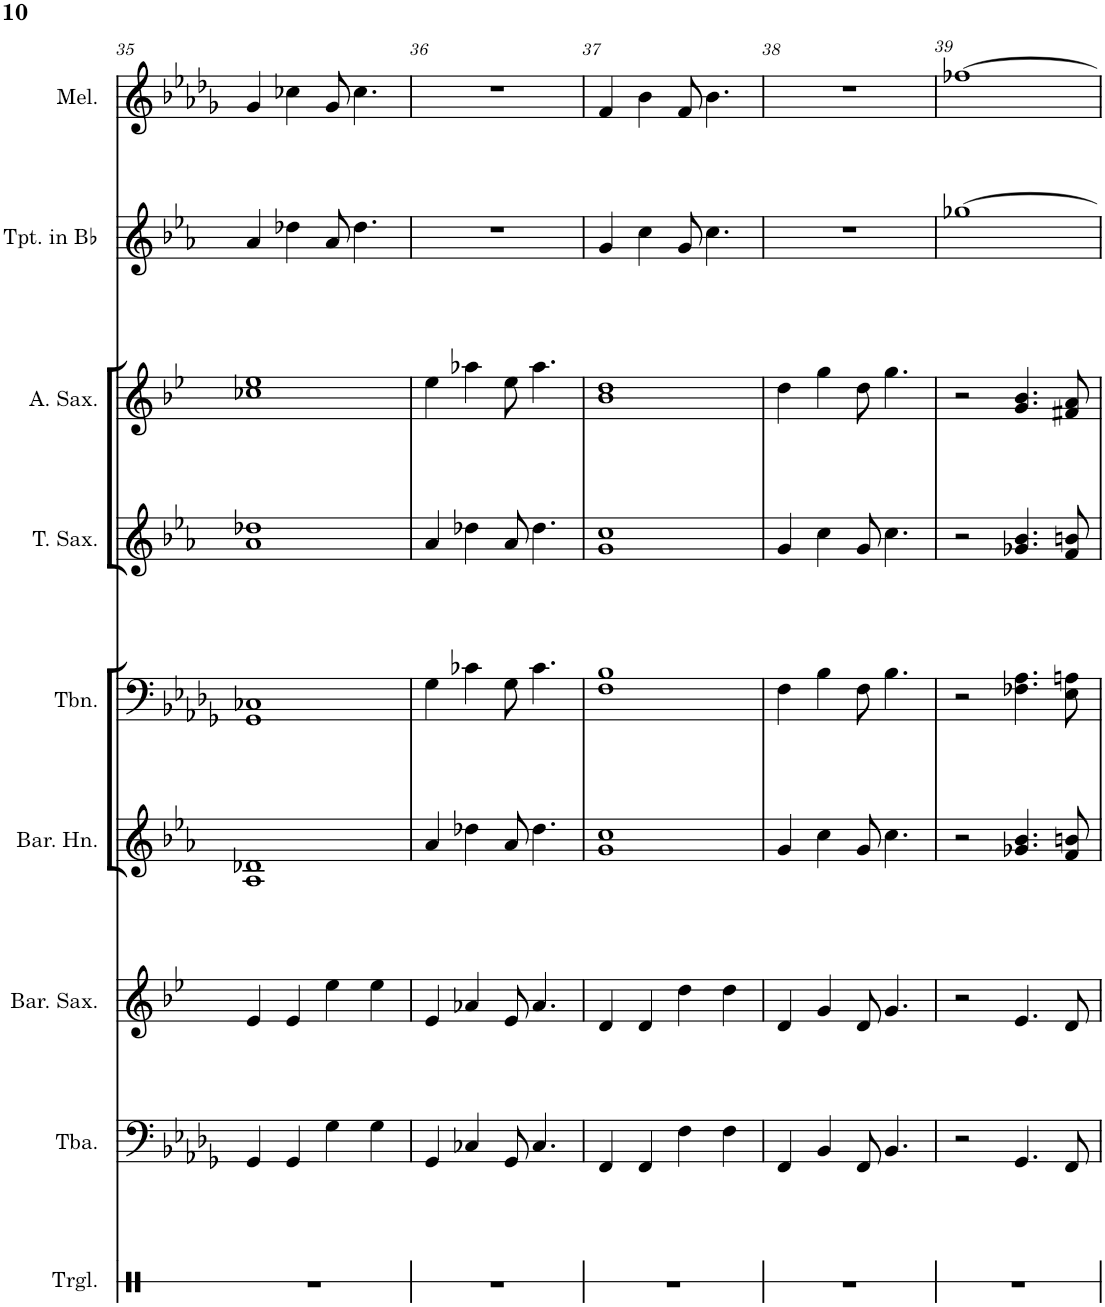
**kern	**kern	**kern	**kern	**kern	**kern	**kern	**kern	**kern
*part9	*part8	*part7	*part6	*part5	*part4	*part3	*part2	*part1
*staff9	*staff8	*staff7	*staff6	*staff5	*staff4	*staff3	*staff2	*staff1
*I"Triangle	*I"Tuba	*I"Baritone Saxophone	*I"Baritone Horn	*I"Trombone	*I"Tenor Saxophone	*I"Alto Saxophone	*I"Trumpet in Bb	*I"Melodica
*I'Trgl.	*I'Tba.	*I'Bar. Sax.	*I'Bar. Hn.	*I'Tbn.	*I'T. Sax.	*I'A. Sax.	*I'Tpt. in Bb	*I'Mel.
!!LO:PB:g=z
*clefX	*clefF4	*clefG2	*clefG2	*clefF4	*clefG2	*clefG2	*clefG2	*clefG2
*	*	*Trd12c21	*Trd8c14	*	*Trd8c14	*Trd5c9	*Trd1c2	*
*k[]	*k[b-e-a-d-g-]	*k[b-e-]	*k[b-e-a-]	*k[b-e-a-d-g-]	*k[b-e-a-]	*k[b-e-]	*k[b-e-a-]	*k[b-e-a-d-g-]
*M4/4	*M4/4	*M4/4	*M4/4	*M4/4	*M4/4	*M4/4	*M4/4	*M4/4
=35	=35	=35	=35	=35	=35	=35	=35	=35
1r	4GG-/	4e-/	1A- 1d-X	1GG- 1C-X	1a- 1dd-X	1cc-X 1ee-	4a-/	4g-/
.	4GG-/	4e-/	.	.	.	.	4dd-X\	4cc-X\
.	4G-\	4ee-\	.	.	.	.	8a-/	8g-/
.	.	.	.	.	.	.	4.dd-\	4.cc-\
.	4G-\	4ee-\	.	.	.	.	.	.
=36	=36	=36	=36	=36	=36	=36	=36	=36
1r	4GG-/	4e-/	4a-/	4G-\	4a-/	4ee-\	1r	1r
.	4C-X/	4a-X/	4dd-X\	4c-X\	4dd-X\	4aa-X\	.	.
.	8GG-/	8e-/	8a-/	8G-\	8a-/	8ee-\	.	.
.	4.C-/	4.a-/	4.dd-\	4.c-\	4.dd-\	4.aa-\	.	.
=37	=37	=37	=37	=37	=37	=37	=37	=37
1r	4FF/	4d/	1g 1cc	1F 1B-	1g 1cc	1b- 1dd	4g/	4f/
.	4FF/	4d/	.	.	.	.	4cc\	4b-\
.	4F\	4dd\	.	.	.	.	8g/	8f/
.	.	.	.	.	.	.	4.cc\	4.b-\
.	4F\	4dd\	.	.	.	.	.	.
=38	=38	=38	=38	=38	=38	=38	=38	=38
1r	4FF/	4d/	4g/	4F\	4g/	4dd\	1r	1r
.	4BB-/	4g/	4cc\	4B-\	4cc\	4gg\	.	.
.	8FF/	8d/	8g/	8F\	8g/	8dd\	.	.
.	4.BB-/	4.g/	4.cc\	4.B-\	4.cc\	4.gg\	.	.
=39	=39	=39	=39	=39	=39	=39	=39	=39
1r	2r	2r	2r	2r	2r	2r	[1gg-X	[1ff-X
.	4.GG-/	4.e-/	4.g-X/ 4.b-/	4.F-X\ 4.A-\	4.g-X/ 4.b-/	4.g/ 4.b-/	.	.
.	8FF/	8d/	8f/ 8bn/	8E-\ 8An\	8f/ 8bn/	8f#X/ 8a/	.	.
=	=	=	=	=	=	=	=	=
*-	*-	*-	*-	*-	*-	*-	*-	*-
